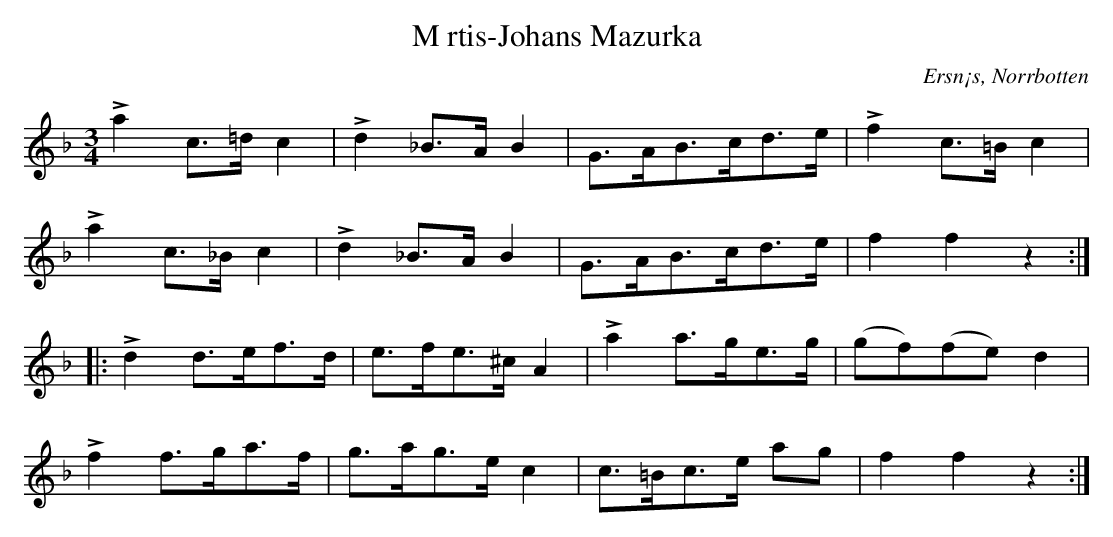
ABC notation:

X:1
T:M rtis-Johans Mazurka
O:Ersn¡s, Norrbotten
M:3/4
L:1/8
K:F
La2 c3/2=d/2 c2|Ld2 _B3/2A/2 B2|G3/2A/2B3/2c/2d3/2e/2|Lf2 c3/2=B/2 c2|
La2 c3/2_B/2 c2|Ld2 _B3/2A/2 B2|G3/2A/2B3/2c/2d3/2e/2|f2f2z2:|
|:Ld2 d3/2e/2f3/2d/2|e3/2f/2e3/2^c/2 A2|La2 a3/2g/2e3/2g/2|(gf)(fe) d2|
Lf2 f3/2g/2a3/2f/2|g3/2a/2g3/2e/2 c2|c3/2=B/2c3/2e/2 ag|f2f2z2:|
